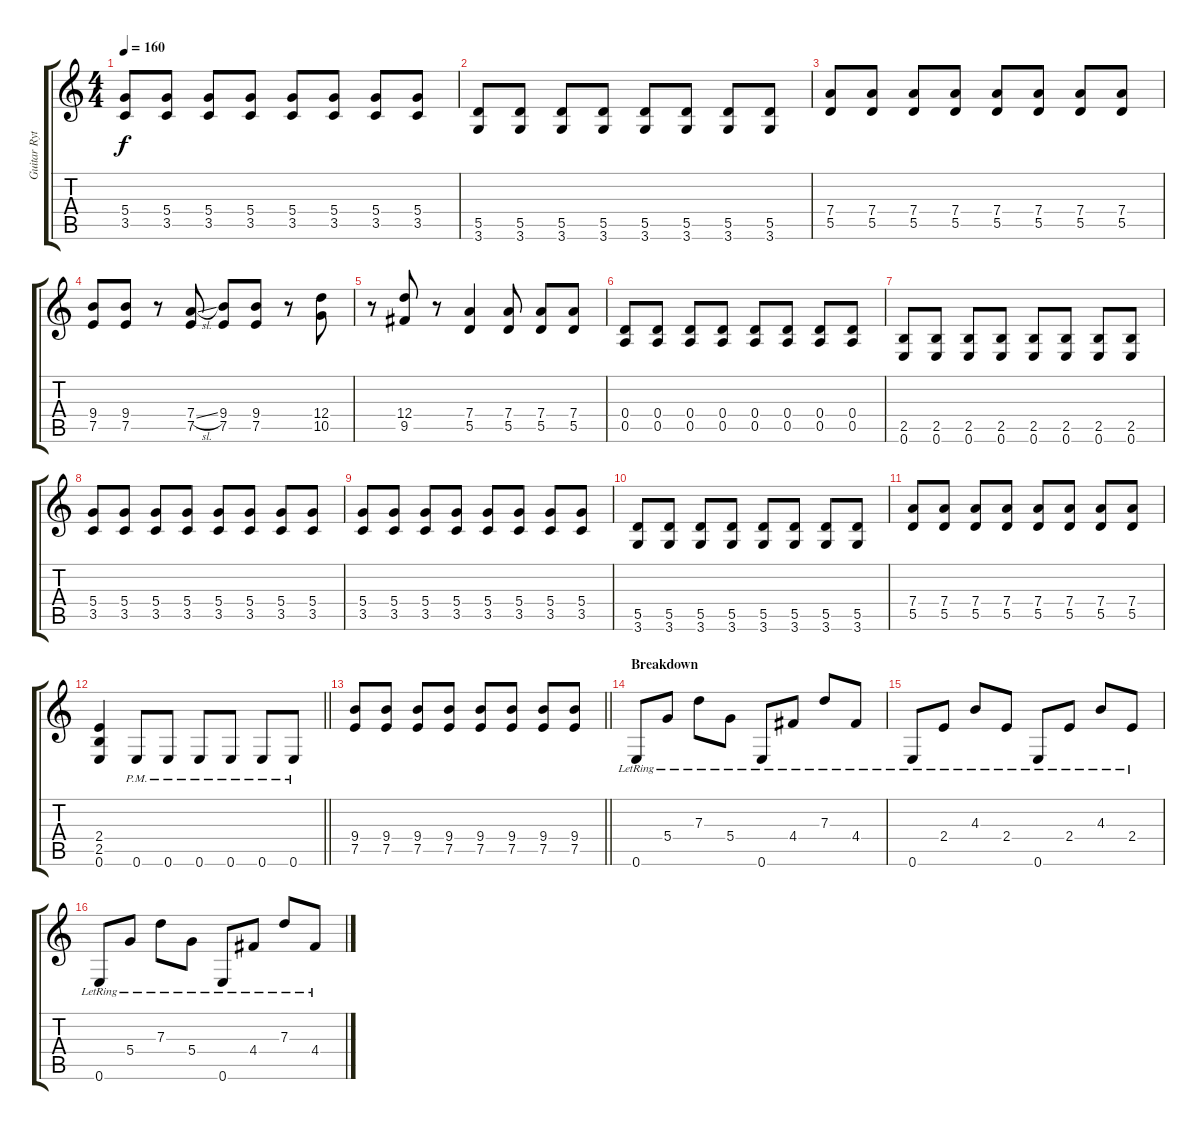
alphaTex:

\track ("Guitar Rythm" "Guitar Ryt") {instrument acousticguitarsteel}
\staff {score tabs}
\tuning (E4 B3 G3 D3 A2 E2) {hide}
\ts (4 4)
\tempo 160
\clef g2
\ks c
(5.4 3.5).8{dy f} (5.4 3.5).8 (5.4 3.5).8 (5.4 3.5).8 (5.4 3.5).8 (5.4 3.5).8 (5.4 3.5).8 (5.4 3.5).8 |
(5.5 3.6).8 (5.5 3.6).8 (5.5 3.6).8 (5.5 3.6).8 (5.5 3.6).8 (5.5 3.6).8 (5.5 3.6).8 (5.5 3.6).8 |
(7.4 5.5).8 (7.4 5.5).8 (7.4 5.5).8 (7.4 5.5).8 (7.4 5.5).8 (7.4 5.5).8 (7.4 5.5).8 (7.4 5.5).8 |
(9.4 7.5).8{balance 8} (9.4 7.5).8 r.8 (7.4{sl} 7.5).8 (9.4 7.5).8 (9.4 7.5).8 r.8 (12.4 10.5).8 |
r.8 (12.4 9.5).8 r.8 (7.4 5.5).4 (7.4 5.5).8 (7.4 5.5).8 (7.4 5.5).8 |
(0.4 0.5).8{balance 0} (0.4 0.5).8 (0.4 0.5).8 (0.4 0.5).8 (0.4 0.5).8 (0.4 0.5).8 (0.4 0.5).8 (0.4 0.5).8 |
(2.5 0.6).8 (2.5 0.6).8 (2.5 0.6).8 (2.5 0.6).8 (2.5 0.6).8 (2.5 0.6).8 (2.5 0.6).8 (2.5 0.6).8 |
(5.4 3.5).8 (5.4 3.5).8 (5.4 3.5).8 (5.4 3.5).8 (5.4 3.5).8 (5.4 3.5).8 (5.4 3.5).8 (5.4 3.5).8 |
(5.4 3.5).8 (5.4 3.5).8 (5.4 3.5).8 (5.4 3.5).8 (5.4 3.5).8 (5.4 3.5).8 (5.4 3.5).8 (5.4 3.5).8 |
(5.5 3.6).8 (5.5 3.6).8 (5.5 3.6).8 (5.5 3.6).8 (5.5 3.6).8 (5.5 3.6).8 (5.5 3.6).8 (5.5 3.6).8 |
(7.4 5.5).8 (7.4 5.5).8 (7.4 5.5).8 (7.4 5.5).8 (7.4 5.5).8 (7.4 5.5).8 (7.4 5.5).8 (7.4 5.5).8 |
\barLineRight lightlight
(2.4 2.5 0.6).4 0.6{pm}.8 0.6{pm}.8 0.6{pm}.8 0.6{pm}.8 0.6{pm}.8 0.6{pm}.8 |
\barLineRight lightlight
(9.4 7.5).8 (9.4 7.5).8 (9.4 7.5).8 (9.4 7.5).8 (9.4 7.5).8 (9.4 7.5).8 (9.4 7.5).8 (9.4 7.5).8 |
\section ("" "Breakdown")
0.6{lr}.8{balance 8 instrument acousticguitarsteel} 5.4{lr}.8 7.3{lr}.8 5.4{lr}.8 0.6{lr}.8 4.4{lr}.8 7.3{lr}.8 4.4{lr}.8 |
0.6{lr}.8 2.4{lr}.8 4.3{lr}.8 2.4{lr}.8 0.6{lr}.8 2.4{lr}.8 4.3{lr}.8 2.4{lr}.8 |
0.6{lr}.8 5.4{lr}.8 7.3{lr}.8 5.4{lr}.8 0.6{lr}.8 4.4{lr}.8 7.3{lr}.8 4.4{lr}.8
